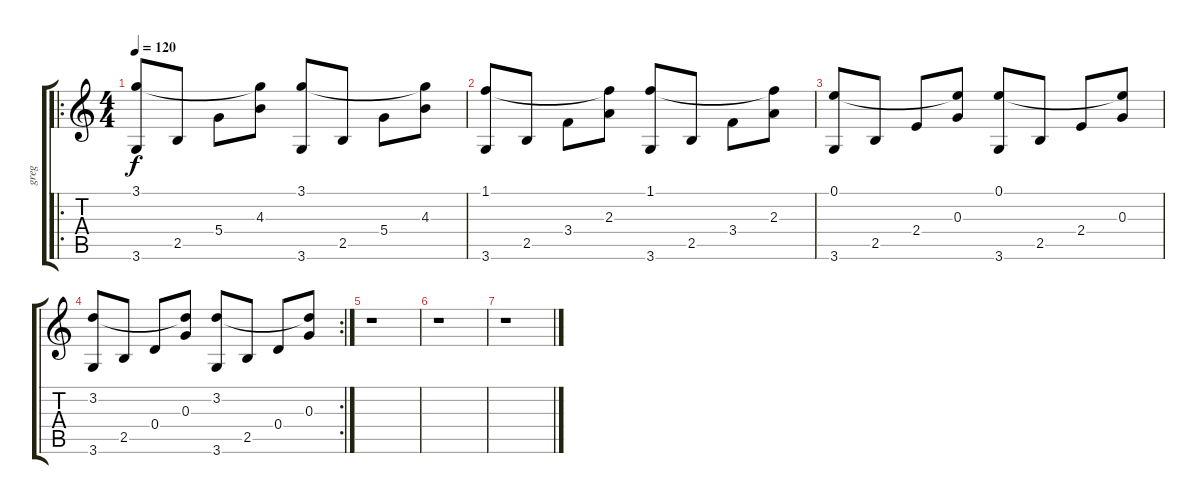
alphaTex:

\track ("greg" "greg") {instrument electricguitarclean}
\staff {score tabs}
\tuning (E4 B3 G3 D3 A2 E2) {hide}
\ro
\ts (4 4)
\tempo 120
\clef g2
\ks c
(3.1 3.6).8{dy f} 2.5.8 5.4.8 (3.1{t} 4.3).8 (3.1 3.6).8 2.5.8 5.4.8 (3.1{t} 4.3).8 |
(1.1 3.6).8 2.5.8 3.4.8 (1.1{t} 2.3).8 (1.1 3.6).8 2.5.8 3.4.8 (1.1{t} 2.3).8 |
(0.1 3.6).8 2.5.8 2.4.8 (0.1{t} 0.3).8 (0.1 3.6).8 2.5.8 2.4.8 (0.1{t} 0.3).8 |
\rc 2
(3.2 3.6).8 2.5.8 0.4.8 (3.2{t} 0.3).8 (3.2 3.6).8 2.5.8 0.4.8 (3.2{t} 0.3).8 |
r.1 |
r.1 |
r.1
